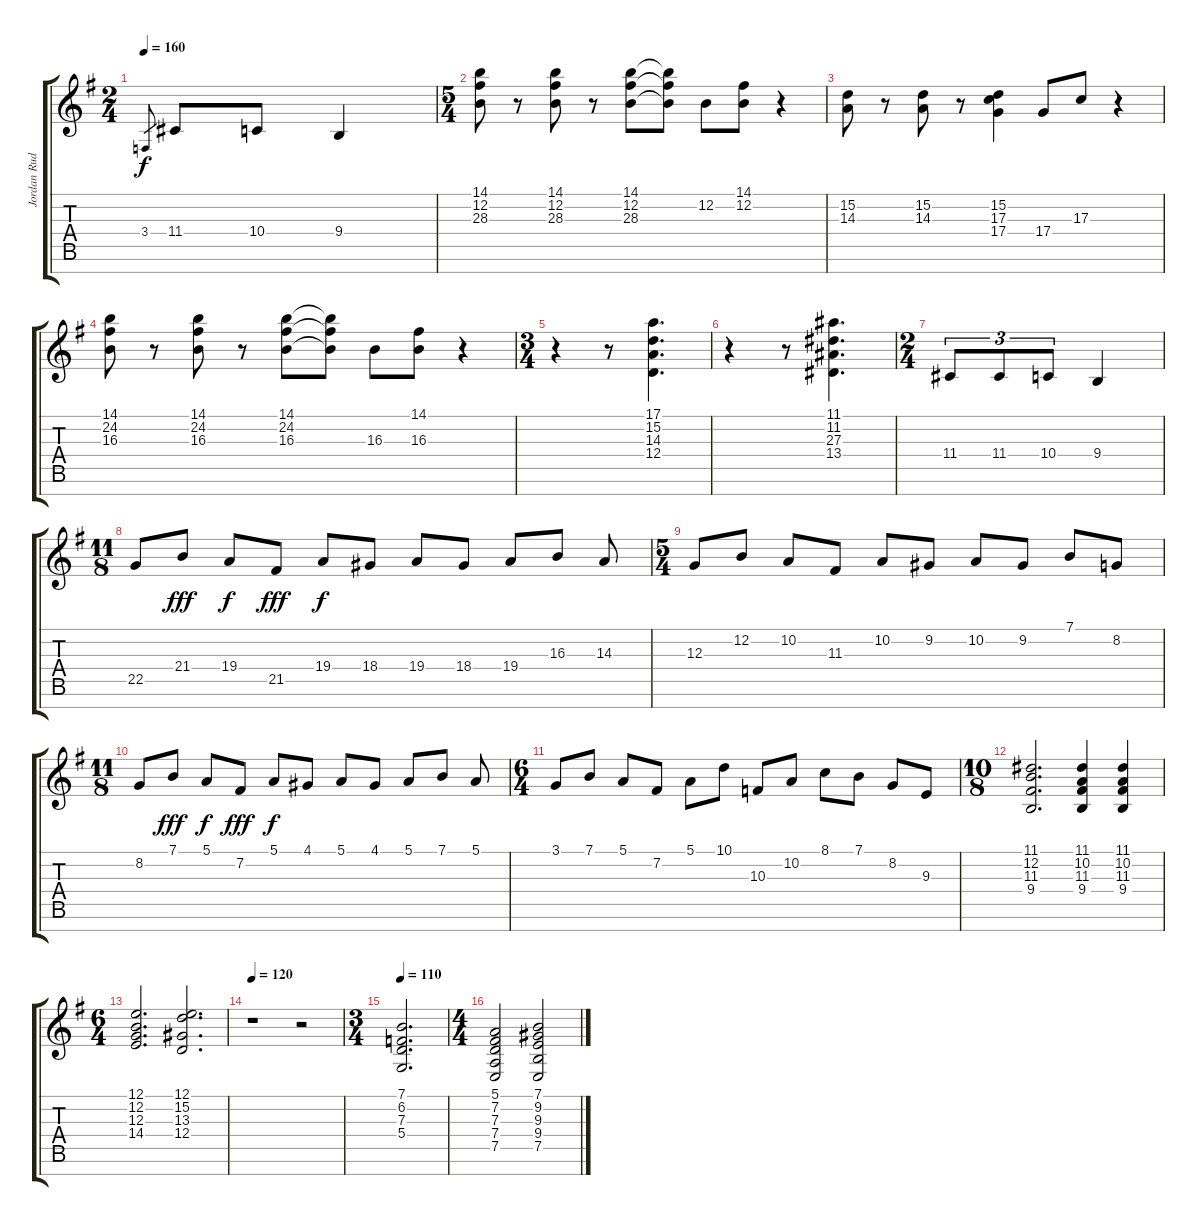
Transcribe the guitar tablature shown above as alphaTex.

\track ("Jordan Rudess - Keyboards" "Jordan Rud") {instrument lead2sawtooth}
\staff {score tabs}
\tuning (E4 B3 G3 D3 A2 E2 B1) {hide}
\ts (2 4)
\tempo 160
\clef g2
\ks g
3.4.8{gr dy f} 11.4.8 10.4.8 9.4.4 |
\ts (5 4)
(14.1 12.2 28.3).8 r.8 (14.1 12.2 28.3).8 r.8 (14.1 12.2 28.3).8 (14.1{t} 12.2{t} 28.3{t}).8 12.2.8 (14.1 12.2).8 r.4 |
(15.2 14.3).8 r.8 (15.2 14.3).8 r.8 (15.2 17.3 17.4).4 17.4.8 17.3.8 r.4 |
(14.1 24.2 16.3).8 r.8 (14.1 24.2 16.3).8 r.8 (14.1 24.2 16.3).8 (14.1{t} 24.2{t} 16.3{t}).8 16.3.8 (14.1 16.3).8 r.4 |
\ts (3 4)
r.4 r.8 (17.1 15.2 14.3 12.4).4{d} |
r.4 r.8 (11.1 11.2 27.3 13.4).4{d} |
\ts (2 4)
11.4.8{tu (3 2)} 11.4.8{tu (3 2)} 10.4.8{tu (3 2)} 9.4.4 |
\ts (11 8)
22.5.8{volume 8 instrument lead2sawtooth} 21.4.8{dy fff} 19.4.8{dy f} 21.5.8{dy fff} 19.4.8{dy f} 18.4.8 19.4.8 18.4.8 19.4.8 16.3.8 14.3.8 |
\ts (5 4)
12.3.8 12.2.8 10.2.8 11.3.8 10.2.8 9.2.8 10.2.8 9.2.8 7.1.8 8.2.8 |
\ts (11 8)
8.2.8 7.1.8{dy fff} 5.1.8{dy f} 7.2.8{dy fff} 5.1.8{dy f} 4.1.8 5.1.8 4.1.8 5.1.8 7.1.8 5.1.8 |
\ts (6 4)
3.1.8 7.1.8 5.1.8 7.2.8 5.1.8 10.1.8 10.3.8 10.2.8 8.1.8 7.1.8 8.2.8 9.3.8 |
\ts (10 8)
(11.1 12.2 11.3 9.4).2{d volume 8 instrument stringensemble1} (11.1 10.2 11.3 9.4).4 (11.1 10.2 11.3 9.4).4 |
\ts (6 4)
(12.1 12.2 12.3 14.4).2{d} (12.1 15.2 13.3 12.4).2{d} |
\tempo 120
r.1 r.2 |
\ts (3 4)
\tempo 110
(7.1 6.2 7.3 5.4).2{d} |
\ts (4 4)
(5.1 7.2 7.3 7.4 7.5).2 (7.1 9.2 9.3 9.4 7.5).2
